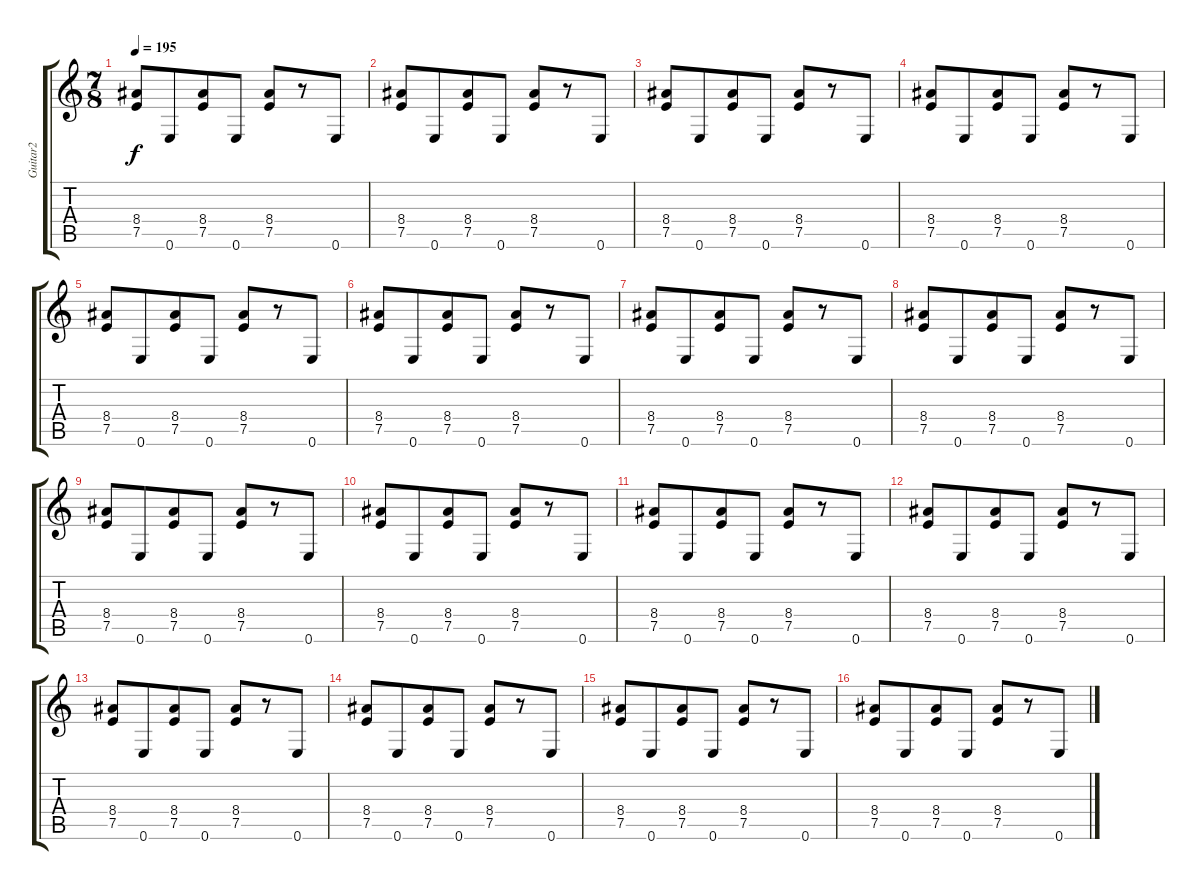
\track ("Guitar2" "Guitar2") {instrument distortionguitar}
\staff {score tabs}
\tuning (E4 B3 G3 D3 A2 E2) {hide}
\ts (7 8)
\tempo 195
\clef g2
\ks c
(8.4 7.5).8{dy f instrument distortionguitar} 0.6.8 (8.4 7.5).8 0.6.8 (8.4 7.5).8 r.8 0.6.8 |
(8.4 7.5).8 0.6.8 (8.4 7.5).8 0.6.8 (8.4 7.5).8 r.8 0.6.8 |
(8.4 7.5).8 0.6.8 (8.4 7.5).8 0.6.8 (8.4 7.5).8 r.8 0.6.8 |
(8.4 7.5).8 0.6.8 (8.4 7.5).8 0.6.8 (8.4 7.5).8 r.8 0.6.8 |
(8.4 7.5).8 0.6.8 (8.4 7.5).8 0.6.8 (8.4 7.5).8 r.8 0.6.8 |
(8.4 7.5).8 0.6.8 (8.4 7.5).8 0.6.8 (8.4 7.5).8 r.8 0.6.8 |
(8.4 7.5).8 0.6.8 (8.4 7.5).8 0.6.8 (8.4 7.5).8 r.8 0.6.8 |
(8.4 7.5).8 0.6.8 (8.4 7.5).8 0.6.8 (8.4 7.5).8 r.8 0.6.8 |
(8.4 7.5).8 0.6.8 (8.4 7.5).8 0.6.8 (8.4 7.5).8 r.8 0.6.8 |
(8.4 7.5).8 0.6.8 (8.4 7.5).8 0.6.8 (8.4 7.5).8 r.8 0.6.8 |
(8.4 7.5).8 0.6.8 (8.4 7.5).8 0.6.8 (8.4 7.5).8 r.8 0.6.8 |
(8.4 7.5).8 0.6.8 (8.4 7.5).8 0.6.8 (8.4 7.5).8 r.8 0.6.8 |
(8.4 7.5).8 0.6.8 (8.4 7.5).8 0.6.8 (8.4 7.5).8 r.8 0.6.8 |
(8.4 7.5).8 0.6.8 (8.4 7.5).8 0.6.8 (8.4 7.5).8 r.8 0.6.8 |
(8.4 7.5).8 0.6.8 (8.4 7.5).8 0.6.8 (8.4 7.5).8 r.8 0.6.8 |
(8.4 7.5).8 0.6.8 (8.4 7.5).8 0.6.8 (8.4 7.5).8 r.8 0.6.8
